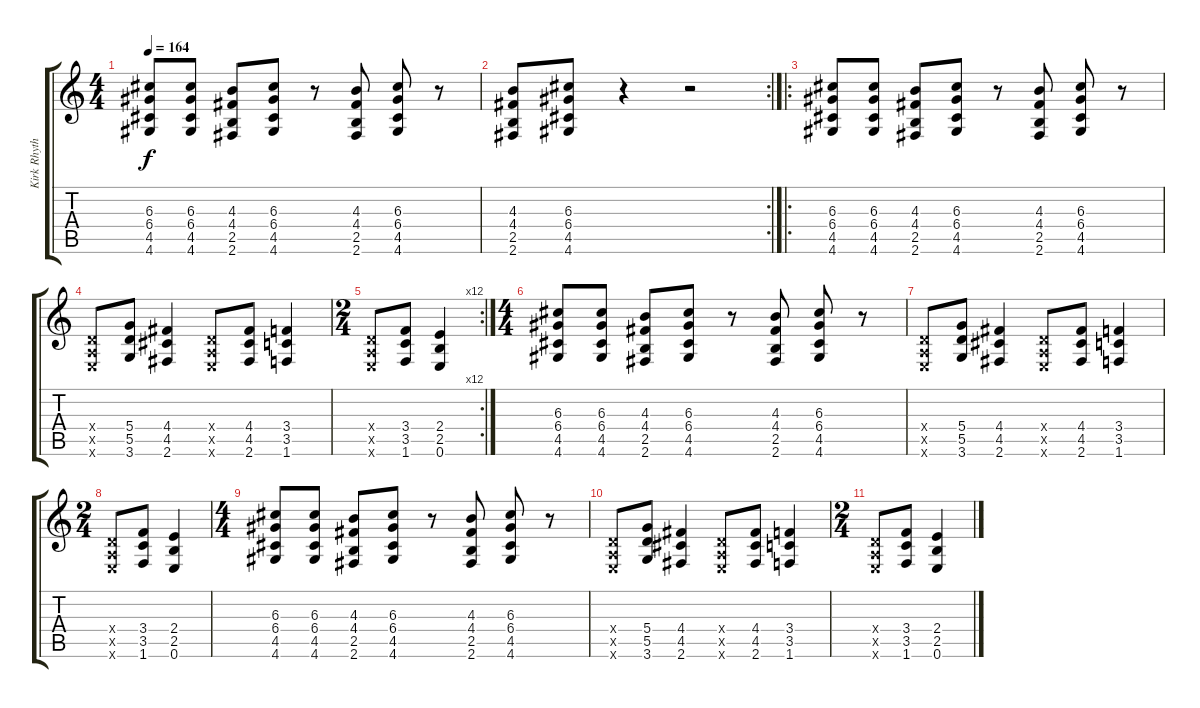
\track ("Kirk Rhythm" "Kirk Rhyth") {instrument distortionguitar}
\staff {score tabs}
\tuning (E4 B3 G3 D3 A2 E2) {hide}
\ts (4 4)
\tempo 164
\clef g2
\ks c
(6.3 6.4 4.5 4.6).8{dy f} (6.3 6.4 4.5 4.6).8 (4.3 4.4 2.5 2.6).8 (6.3 6.4 4.5 4.6).8 r.8 (4.3 4.4 2.5 2.6).8 (6.3 6.4 4.5 4.6).8 r.8 |
\rc 2
(4.3 4.4 2.5 2.6).8 (6.3 6.4 4.5 4.6).8 r.4 r.2 |
\ro
(6.3 6.4 4.5 4.6).8 (6.3 6.4 4.5 4.6).8 (4.3 4.4 2.5 2.6).8 (6.3 6.4 4.5 4.6).8 r.8 (4.3 4.4 2.5 2.6).8 (6.3 6.4 4.5 4.6).8 r.8 |
(0.4{x} 0.5{x} 0.6{x}).8 (5.4 5.5 3.6).8 (4.4 4.5 2.6).4 (0.4{x} 0.5{x} 0.6{x}).8 (4.4 4.5 2.6).8 (3.4 3.5 1.6).4 |
\rc 12
\ts (2 4)
(0.4{x} 0.5{x} 0.6{x}).8 (3.4 3.5 1.6).8 (2.4 2.5 0.6).4 |
\ts (4 4)
(6.3 6.4 4.5 4.6).8{volume 0} (6.3 6.4 4.5 4.6).8 (4.3 4.4 2.5 2.6).8 (6.3 6.4 4.5 4.6).8 r.8 (4.3 4.4 2.5 2.6).8 (6.3 6.4 4.5 4.6).8 r.8 |
(0.4{x} 0.5{x} 0.6{x}).8 (5.4 5.5 3.6).8 (4.4 4.5 2.6).4 (0.4{x} 0.5{x} 0.6{x}).8 (4.4 4.5 2.6).8 (3.4 3.5 1.6).4 |
\ts (2 4)
(0.4{x} 0.5{x} 0.6{x}).8 (3.4 3.5 1.6).8 (2.4 2.5 0.6).4 |
\ts (4 4)
(6.3 6.4 4.5 4.6).8 (6.3 6.4 4.5 4.6).8 (4.3 4.4 2.5 2.6).8 (6.3 6.4 4.5 4.6).8 r.8 (4.3 4.4 2.5 2.6).8 (6.3 6.4 4.5 4.6).8 r.8 |
(0.4{x} 0.5{x} 0.6{x}).8 (5.4 5.5 3.6).8 (4.4 4.5 2.6).4 (0.4{x} 0.5{x} 0.6{x}).8 (4.4 4.5 2.6).8 (3.4 3.5 1.6).4 |
\ts (2 4)
(0.4{x} 0.5{x} 0.6{x}).8 (3.4 3.5 1.6).8 (2.4 2.5 0.6).4
